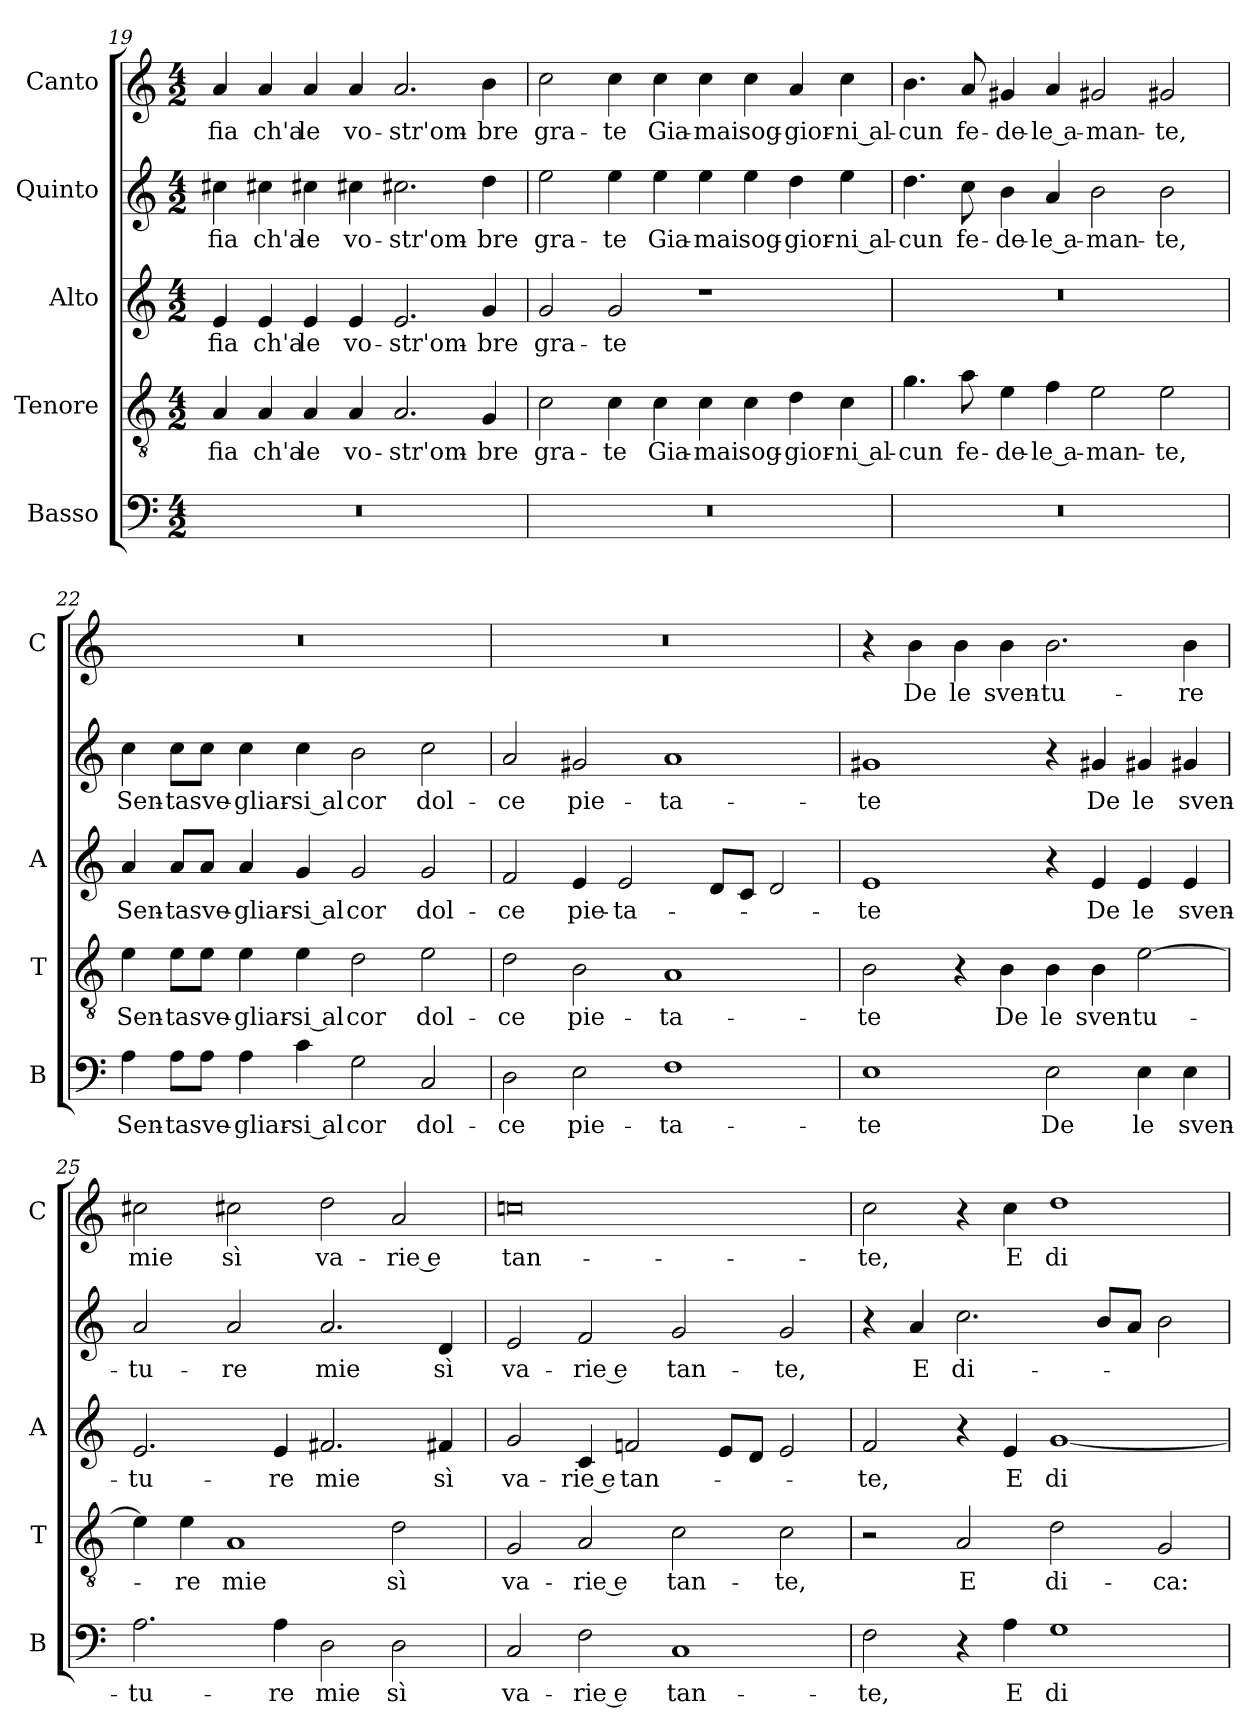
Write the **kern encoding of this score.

**kern	**text	**kern	**text	**kern	**text	**kern	**text	**kern	**text
*part5	*part5	*part4	*part4	*part3	*part3	*part2	*part2	*part1	*part1
*staff5	*staff5	*staff4	*staff4	*staff3	*staff3	*staff2	*staff2	*staff1	*staff1
*I"Basso	*	*I"Tenore	*	*I"Alto	*	*I"Quinto	*	*I"Canto	*
*I'B	*	*I'T	*	*I'A	*	*	*	*I'C	*
*clefF4	*	*clefGv2	*	*clefG2	*	*clefG2	*	*clefG2	*
*k[]	*	*k[]	*	*k[]	*	*k[]	*	*k[]	*
*C:	*	*C:	*	*C:	*	*C:	*	*C:	*
*M4/2	*	*M4/2	*	*M4/2	*	*M4/2	*	*M4/2	*
=19	=19	=19	=19	=19	=19	=19	=19	=19	=19
0r	.	4A	fia	4e	fia	4cc#X	fia	4a	fia
.	.	4A	ch'a	4e	ch'a	4cc#X	ch'a	4a	ch'a
.	.	4A	le	4e	le	4cc#X	le	4a	le
.	.	4A	vo-	4e	vo-	4cc#X	vo-	4a	vo-
.	.	2.A	-str'om-	2.e	-str'om-	2.cc#X	-str'om-	2.a	-str'om-
.	.	4G	-bre	4g	-bre	4dd	-bre	4b	-bre
=20	=20	=20	=20	=20	=20	=20	=20	=20	=20
0r	.	2c	gra-	2g	gra-	2ee	gra-	2cc	gra-
.	.	4c	-te	2g	-te	4ee	-te	4cc	-te
.	.	4c	Gia-	.	.	4ee	Gia-	4cc	Gia-
.	.	4c	-mai	1r	.	4ee	-mai	4cc	-mai
.	.	4c	sog-	.	.	4ee	sog-	4cc	sog-
.	.	4d	-gior-	.	.	4dd	-gior-	4a	-gior-
.	.	4c	-ni al-	.	.	4ee	-ni al-	4cc	-ni al-
=21	=21	=21	=21	=21	=21	=21	=21	=21	=21
0r	.	4.g	-cun	0r	.	4.dd	-cun	4.b	-cun
.	.	8a	fe-	.	.	8cc	fe-	8a	fe-
.	.	4e	-de-	.	.	4b	-de-	4g#X	-de-
.	.	4f	-le a-	.	.	4a	-le a-	4a	-le a-
.	.	2e	-man-	.	.	2b	-man-	2g#X	-man-
.	.	2e	-te,	.	.	2b	-te,	2g#X	-te,
=22	=22	=22	=22	=22	=22	=22	=22	=22	=22
4A	Sen-	4e	Sen-	4a	Sen-	4cc	Sen-	0r	.
8AL	-ta	8eL	-ta	8aL	-ta	8ccL	-ta	.	.
8AJ	sve-	8eJ	sve-	8aJ	sve-	8ccJ	sve-	.	.
4A	-gliar-	4e	-gliar-	4a	-gliar-	4cc	-gliar-	.	.
4c	-si al	4e	-si al	4g	-si al	4cc	-si al	.	.
2G	cor	2d	cor	2g	cor	2b	cor	.	.
2C	dol-	2e	dol-	2g	dol-	2cc	dol-	.	.
=23	=23	=23	=23	=23	=23	=23	=23	=23	=23
2D	-ce	2d	-ce	2f	-ce	2a	-ce	0r	.
2E	pie-	2B	pie-	4e	pie-	2g#X	pie-	.	.
.	.	.	.	2e	-ta-	.	.	.	.
1F	-ta-	1A	-ta-	.	.	1a	-ta-	.	.
.	.	.	.	8dL	.	.	.	.	.
.	.	.	.	8cJ	.	.	.	.	.
.	.	.	.	2d	.	.	.	.	.
=24	=24	=24	=24	=24	=24	=24	=24	=24	=24
1E	-te	2B	-te	1e	-te	1g#X	-te	4r	.
.	.	.	.	.	.	.	.	4b	De
.	.	4r	.	.	.	.	.	4b	le
.	.	4B	De	.	.	.	.	4b	sven-
2E	De	4B	le	4r	.	4r	.	2.b	-tu-
.	.	4B	sven-	4e	De	4g#X	De	.	.
4E	le	[2e	-tu-	4e	le	4g#X	le	.	.
4E	sven-	.	.	4e	sven-	4g#X	sven-	4b	-re
=25	=25	=25	=25	=25	=25	=25	=25	=25	=25
2.A	-tu-	4e]	.	2.e	-tu-	2a	-tu-	2cc#X	mie
.	.	4e	-re	.	.	.	.	.	.
.	.	1A	mie	.	.	2a	-re	2cc#X	sì
4A	-re	.	.	4e	-re	.	.	.	.
2D	mie	.	.	2.f#X	mie	2.a	mie	2dd	va-
2D	sì	2d	sì	.	.	.	.	2a	-rie e
.	.	.	.	4f#X	sì	4d	sì	.	.
=26	=26	=26	=26	=26	=26	=26	=26	=26	=26
2C	va-	2G	va-	2g	va-	2e	va-	0ccn	tan-
2F	-rie e	2A	-rie e	4c	-rie e	2f	-rie e	.	.
.	.	.	.	2fn	tan-	.	.	.	.
1C	tan-	2c	tan-	.	.	2g	tan-	.	.
.	.	.	.	8eL	.	.	.	.	.
.	.	.	.	8dJ	.	.	.	.	.
.	.	2c	-te,	2e	.	2g	-te,	.	.
=27	=27	=27	=27	=27	=27	=27	=27	=27	=27
2F	-te,	2r	.	2f	-te,	4r	.	2cc	-te,
.	.	.	.	.	.	4a	E	.	.
4r	.	2A	E	4r	.	2.cc	di-	4r	.
4A	E	.	.	4e	E	.	.	4cc	E
1G	di-	2d	di-	[1g	di-	.	.	1dd	di-
.	.	.	.	.	.	8bL	.	.	.
.	.	.	.	.	.	8aJ	.	.	.
.	.	2G	-ca:	.	.	2b	.	.	.
=	=	=	=	=	=	=	=	=	=
*-	*-	*-	*-	*-	*-	*-	*-	*-	*-
